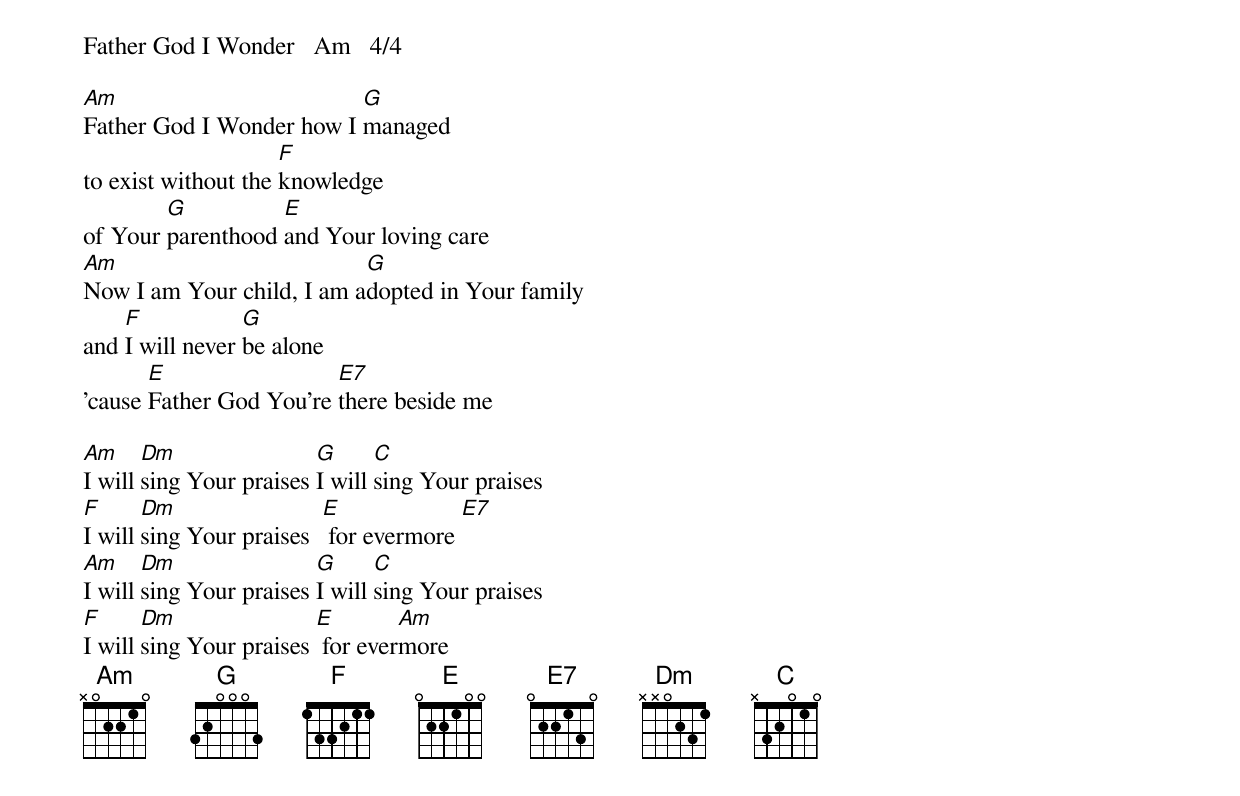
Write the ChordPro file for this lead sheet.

Father God I Wonder   Am   4/4

[Am]Father God I Wonder how I [G]managed
to exist without the [F]knowledge
of Your [G]parenthood [E]and Your loving care
[Am]Now I am Your child, I am a[G]dopted in Your family
and [F]I will never [G]be alone
'cause [E]Father God You're [E7]there beside me

[Am]I will [Dm]sing Your praises [G]I will [C]sing Your praises
[F]I will [Dm]sing Your praises  [E] for evermore [E7]
[Am]I will [Dm]sing Your praises [G]I will [C]sing Your praises
[F]I will [Dm]sing Your praises [E] for ever[Am]more
